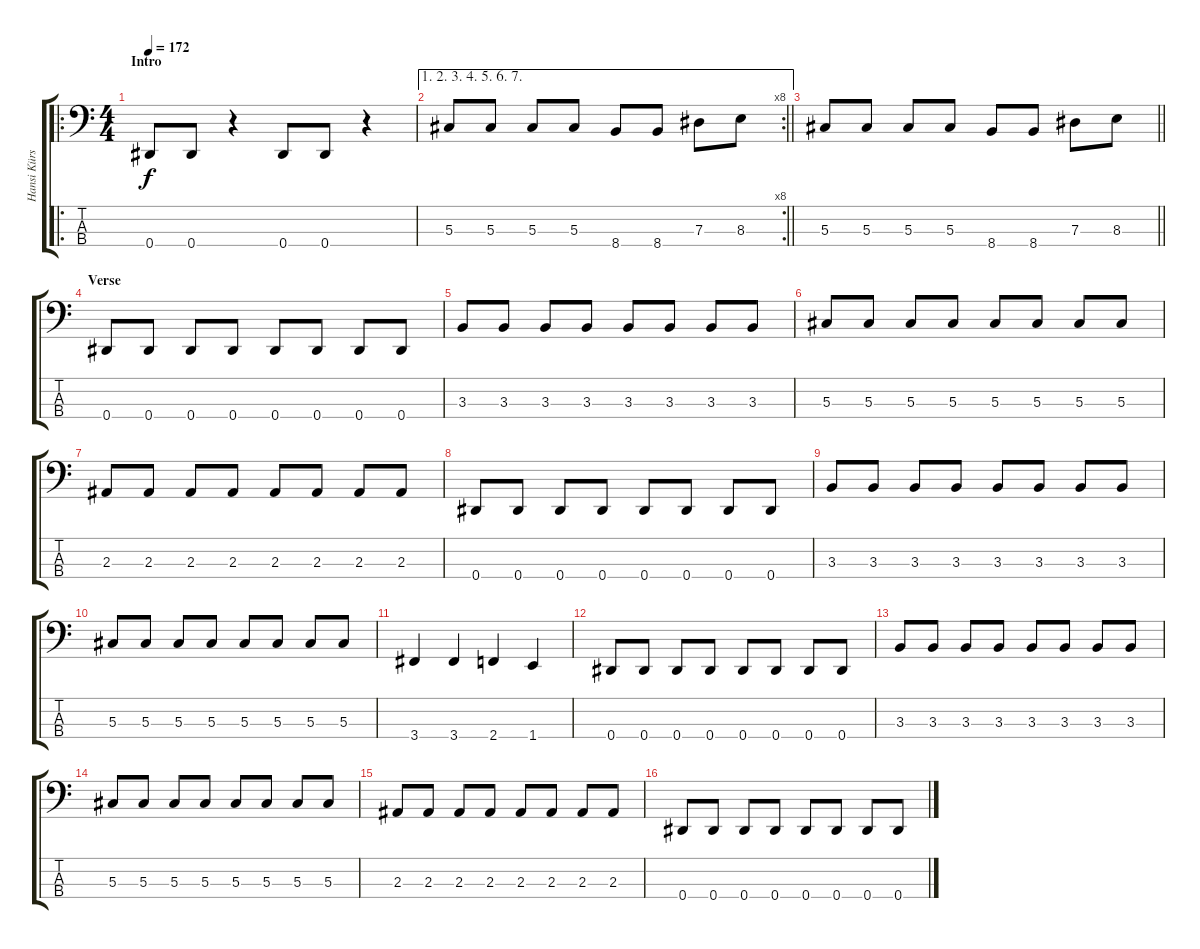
\track ("Hansi Kürsch" "Hansi Kürs") {instrument electricbasspick}
\staff {score tabs}
\tuning (Gb2 Db2 Ab1 Eb1) {hide}
\ro
\ts (4 4)
\section ("" "Intro")
\tempo 172
\clef f4
\ks c
0.4.8{dy f instrument electricbasspick} 0.4.8 r.4 0.4.8 0.4.8 r.4 |
\ae (1 2 3 4 5 6 7)
\rc 8
\barLineRight lightlight
5.3.8 5.3.8 5.3.8 5.3.8 8.4.8 8.4.8 7.3.8 8.3.8 |
\barLineRight lightlight
5.3.8 5.3.8 5.3.8 5.3.8 8.4.8 8.4.8 7.3.8 8.3.8 |
\section ("" "Verse")
0.4.8 0.4.8 0.4.8 0.4.8 0.4.8 0.4.8 0.4.8 0.4.8 |
3.3.8 3.3.8 3.3.8 3.3.8 3.3.8 3.3.8 3.3.8 3.3.8 |
5.3.8 5.3.8 5.3.8 5.3.8 5.3.8 5.3.8 5.3.8 5.3.8 |
2.3.8 2.3.8 2.3.8 2.3.8 2.3.8 2.3.8 2.3.8 2.3.8 |
0.4.8 0.4.8 0.4.8 0.4.8 0.4.8 0.4.8 0.4.8 0.4.8 |
3.3.8 3.3.8 3.3.8 3.3.8 3.3.8 3.3.8 3.3.8 3.3.8 |
5.3.8 5.3.8 5.3.8 5.3.8 5.3.8 5.3.8 5.3.8 5.3.8 |
3.4.4 3.4.4 2.4.4 1.4.4 |
0.4.8 0.4.8 0.4.8 0.4.8 0.4.8 0.4.8 0.4.8 0.4.8 |
3.3.8 3.3.8 3.3.8 3.3.8 3.3.8 3.3.8 3.3.8 3.3.8 |
5.3.8 5.3.8 5.3.8 5.3.8 5.3.8 5.3.8 5.3.8 5.3.8 |
2.3.8 2.3.8 2.3.8 2.3.8 2.3.8 2.3.8 2.3.8 2.3.8 |
0.4.8 0.4.8 0.4.8 0.4.8 0.4.8 0.4.8 0.4.8 0.4.8
